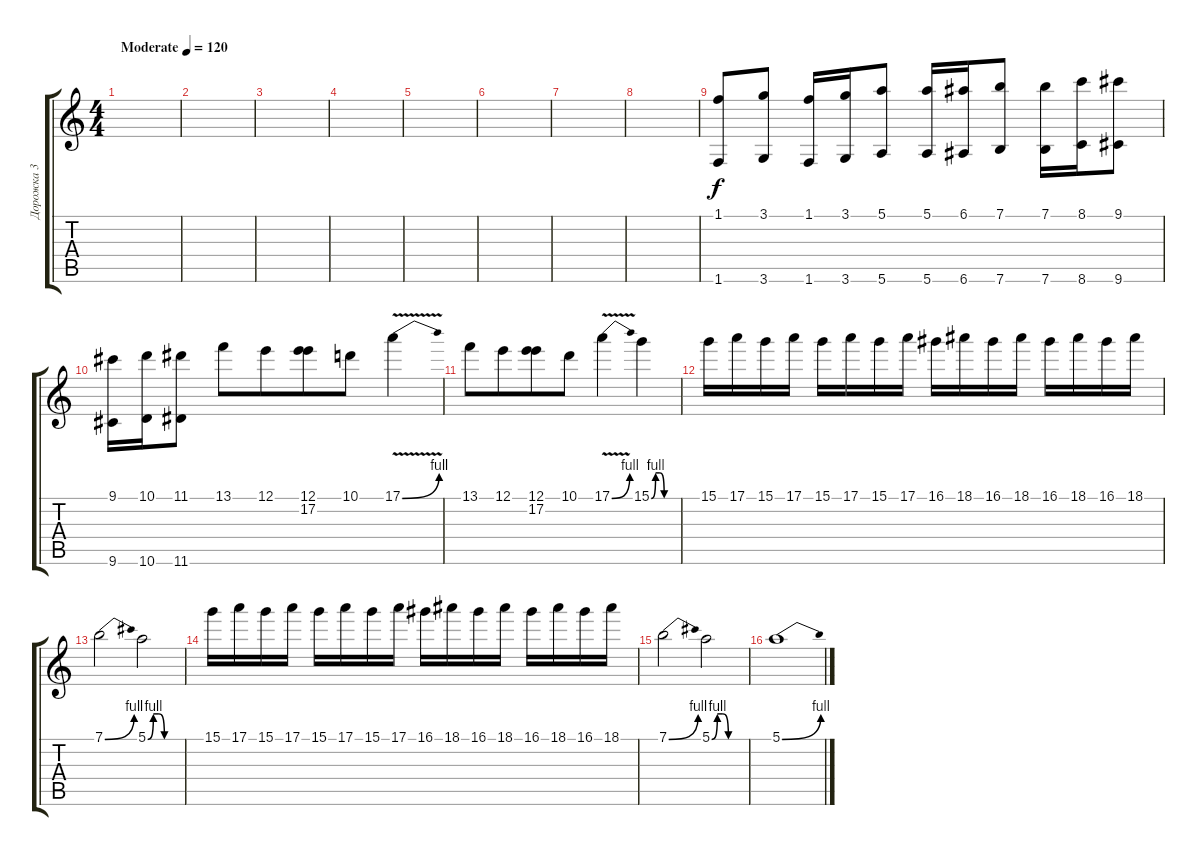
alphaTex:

\track ("Дорожка 3" "Дорожка 3") {instrument distortionguitar}
\staff {score tabs}
\tuning (E4 B3 G3 D3 A2 E2) {hide}
\ts (4 4)
\tempo (120 "Moderate")
\clef g2
\ks c
|
|
|
|
|
|
|
|
(1.1 1.6).8 (3.1 3.6).8 (1.1 1.6).16 (3.1 3.6).16 (5.1 5.6).8 (5.1 5.6).16 (6.1 6.6).16 (7.1 7.6).8 (7.1 7.6).16 (8.1 8.6).16 (9.1 9.6).8 |
(9.1 9.6).16 (10.1 10.6).16 (11.1 11.6).8 13.1.8 12.1.8{beam merge} (12.1 17.2).8 10.1.8 17.1{be (bend 0 0 60 4) v}.4 |
13.1.8 12.1.8{beam merge} (12.1 17.2).8 10.1.8 17.1{be (bend 0 0 60 4) v}.4 15.1{be (custom 0 0 10 4 20 4 30 0 60 0)}.4 |
15.1.16 17.1.16 15.1.16 17.1.16 15.1.16 17.1.16 15.1.16 17.1.16 16.1.16 18.1.16 16.1.16 18.1.16 16.1.16 18.1.16 16.1.16 18.1.16 |
7.1{be (bend 0 0 60 4)}.2 5.1{be (custom 0 0 10 4 20 4 30 0 60 0)}.2 |
15.1.16 17.1.16 15.1.16 17.1.16 15.1.16 17.1.16 15.1.16 17.1.16 16.1.16 18.1.16 16.1.16 18.1.16 16.1.16 18.1.16 16.1.16 18.1.16 |
7.1{be (bend 0 0 60 4)}.2 5.1{be (custom 0 0 10 4 20 4 30 0 60 0)}.2 |
5.1{be (bend 0 0 60 4)}.1
